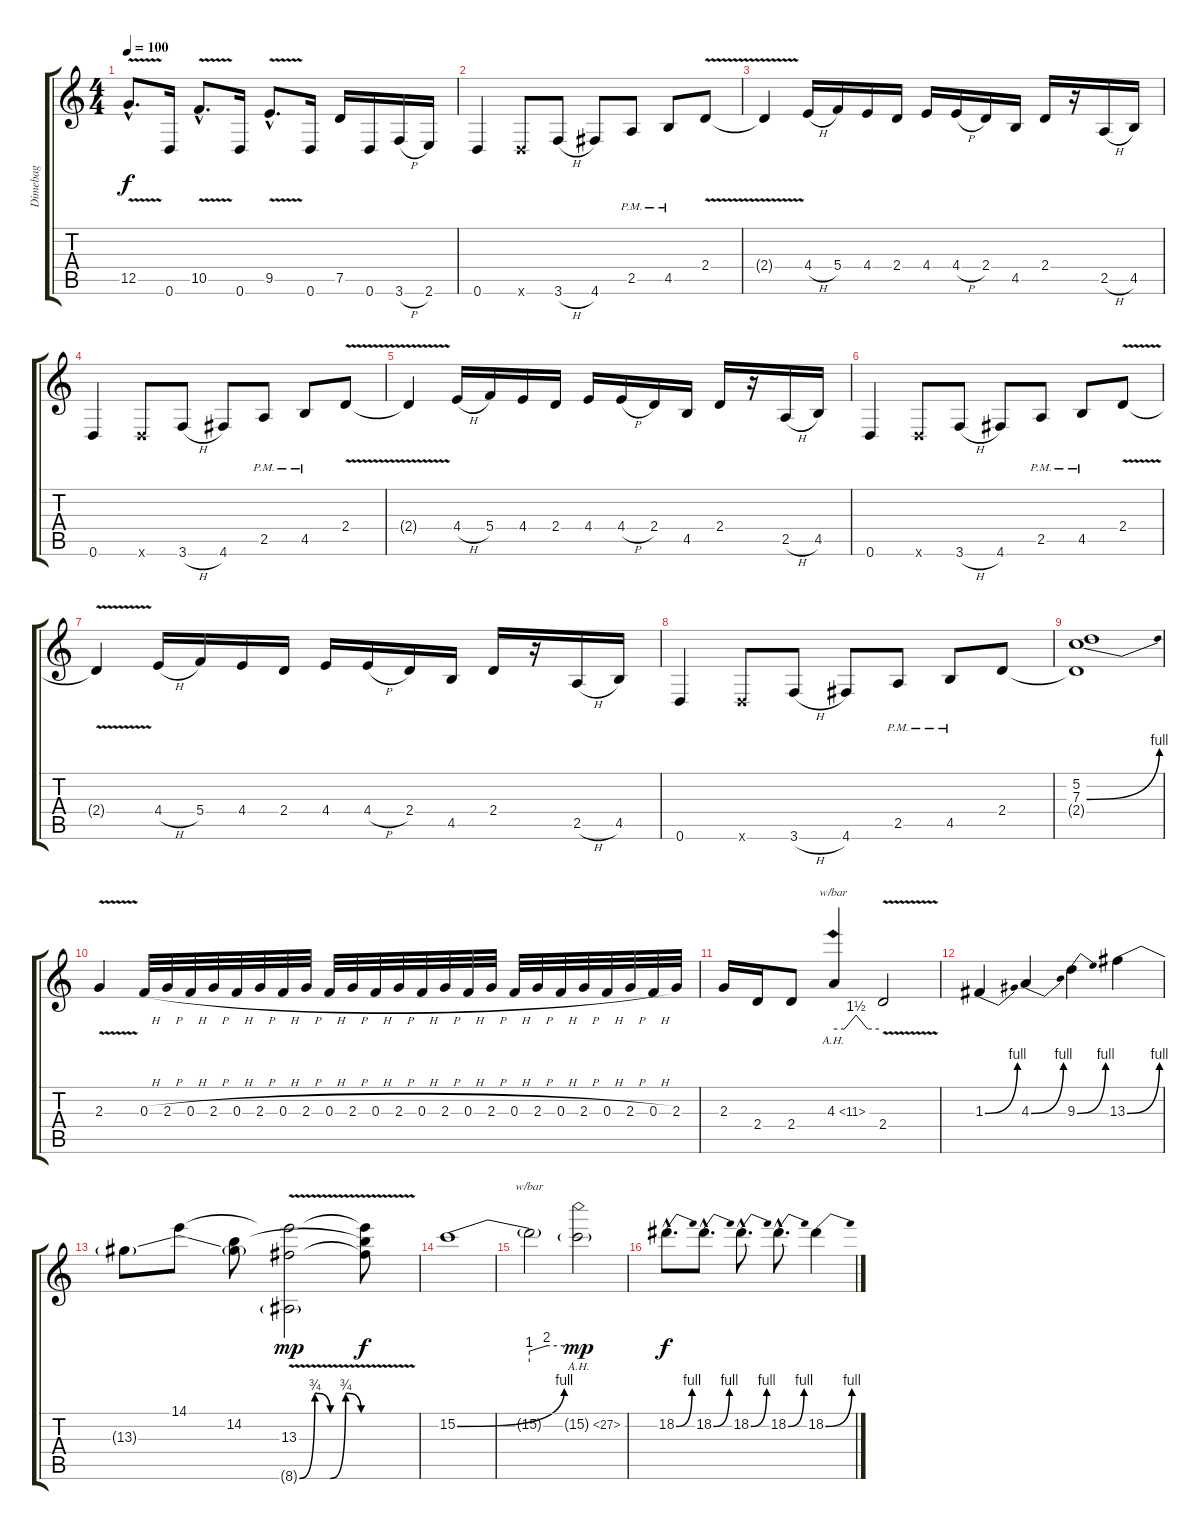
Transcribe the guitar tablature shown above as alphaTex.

\track ("Dimebag" "Dimebag") {instrument distortionguitar}
\staff {score tabs}
\tuning (D4 A3 F3 C3 G2 D2) {hide}
\ts (4 4)
\tempo 100
\clef g2
\ks c
12.5{v hac}.8{d dy f} 0.6.16 10.5{v hac}.8{d} 0.6.16 9.5{v hac}.8{d} 0.6.16 7.5.16 0.6.16 3.6{h}.16 2.6.16 |
0.6.4 0.6{x}.8 3.6{h}.8 4.6.8 2.5{pm}.8 4.5{pm}.8 2.4{v}.8 |
2.4{t}.4 4.4{h}.16 5.4.16 4.4.16 2.4.16 4.4.16 4.4{h}.16 2.4.16 4.5.16 2.4.16 r.16 2.5{h}.16 4.5.16 |
0.6.4 0.6{x}.8 3.6{h}.8 4.6.8 2.5{pm}.8 4.5{pm}.8 2.4{v}.8 |
2.4{t}.4 4.4{h}.16 5.4.16 4.4.16 2.4.16 4.4.16 4.4{h}.16 2.4.16 4.5.16 2.4.16 r.16 2.5{h}.16 4.5.16 |
0.6.4 0.6{x}.8 3.6{h}.8 4.6.8 2.5{pm}.8 4.5{pm}.8 2.4{v}.8 |
2.4{t}.4 4.4{h}.16 5.4.16 4.4.16 2.4.16 4.4.16 4.4{h}.16 2.4.16 4.5.16 2.4.16 r.16 2.5{h}.16 4.5.16 |
0.6.4 0.6{x}.8 3.6{h}.8 4.6.8 2.5{pm}.8 4.5{pm}.8 2.4.8 |
(5.2 7.3{be (bend 0 0 60 4)} 2.4{t}).1 |
2.3{v}.4 0.3{h}.32 2.3{h}.32 0.3{h}.32 2.3{h}.32 0.3{h}.32 2.3{h}.32 0.3{h}.32 2.3{h}.32 0.3{h}.32 2.3{h}.32 0.3{h}.32 2.3{h}.32 0.3{h}.32 2.3{h}.32 0.3{h}.32 2.3{h}.32 0.3{h}.32 2.3{h}.32 0.3{h}.32 2.3{h}.32 0.3{h}.32 2.3{h}.32 0.3{h}.32 2.3.32 |
2.3.16 2.4.16 2.4.8 4.3{ah 7}.4{tbe (custom default 0 0 15 0 30 6 45 0 60 0)} 2.4{v}.2 |
1.3{be (bend 0 0 60 4)}.4 4.3{be (bend 0 0 60 4)}.4 9.3{be (bend 0 0 60 4)}.4 13.3{be (bend 0 0 60 4)}.4 |
13.3{t}.8 14.1.8 (14.2 13.3{t}).8 (14.1{t} 13.3{v} 8.6{be (custom 0 0 15 3 30 0 45 3 60 0) g}).2{dy mp} (14.1{t} 14.2{t} 13.3{t}).8{dy f} |
15.2{be (bend 0 0 60 4)}.1 |
15.2{t}.2{tbe (custom default 0 4 30 8 60 8)} 15.2{ah 12 g}.2{dy mp} |
18.2{be (bend 0 0 60 4) hac}.8{d dy f} 18.2{be (bend 0 0 60 4) hac}.8{d} 18.2{be (bend 0 0 60 4) hac}.8{d} 18.2{be (bend 0 0 60 4) hac}.8{d} 18.2{be (bend 0 0 60 4)}.4
